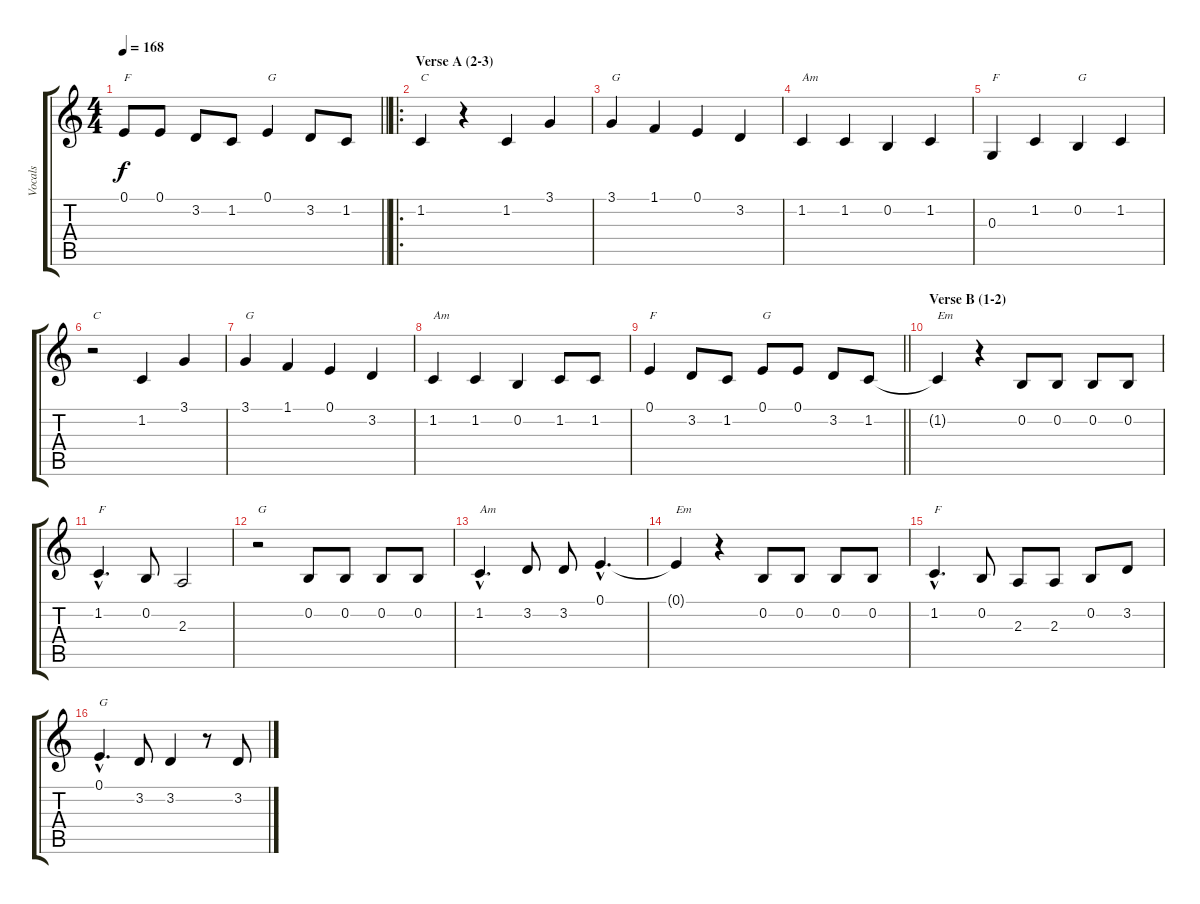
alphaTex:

\track ("Vocals" "Vocals") {instrument sopranosax}
\staff {score tabs}
\tuning (E4 B3 G3 D3 A2 E2) {hide}
\ts (4 4)
\tempo 168
\clef g2
\barLineRight lightlight
\ks c
0.1.8{txt "F" dy f} 0.1.8 3.2.8 1.2.8 0.1.4{txt "G"} 3.2.8 1.2.8 |
\ro
\section ("" "Verse A (2-3)")
1.2.4{txt "C"} r.4 1.2.4 3.1.4 |
3.1.4{txt "G"} 1.1.4 0.1.4 3.2.4 |
1.2.4{txt "Am"} 1.2.4 0.2.4 1.2.4 |
0.3.4{txt "F"} 1.2.4 0.2.4{txt "G"} 1.2.4 |
r.2{txt "C"} 1.2.4 3.1.4 |
3.1.4{txt "G"} 1.1.4 0.1.4 3.2.4 |
1.2.4{txt "Am"} 1.2.4 0.2.4 1.2.8 1.2.8 |
\barLineRight lightlight
0.1.4{txt "F"} 3.2.8 1.2.8 0.1.8{txt "G"} 0.1.8 3.2.8 1.2.8 |
\section ("" "Verse B (1-2)")
1.2{t}.4{txt "Em"} r.4 0.2.8 0.2.8 0.2.8 0.2.8 |
1.2{hac}.4{d txt "F"} 0.2.8 2.3.2 |
r.2{txt "G"} 0.2.8 0.2.8 0.2.8 0.2.8 |
1.2{hac}.4{d txt "Am"} 3.2.8 3.2.8 0.1{hac}.4{d} |
0.1{t}.4{txt "Em"} r.4 0.2.8 0.2.8 0.2.8 0.2.8 |
1.2{hac}.4{d txt "F"} 0.2.8 2.3.8 2.3.8 0.2.8 3.2.8 |
0.1{hac}.4{d txt "G"} 3.2.8 3.2.4 r.8 3.2.8
